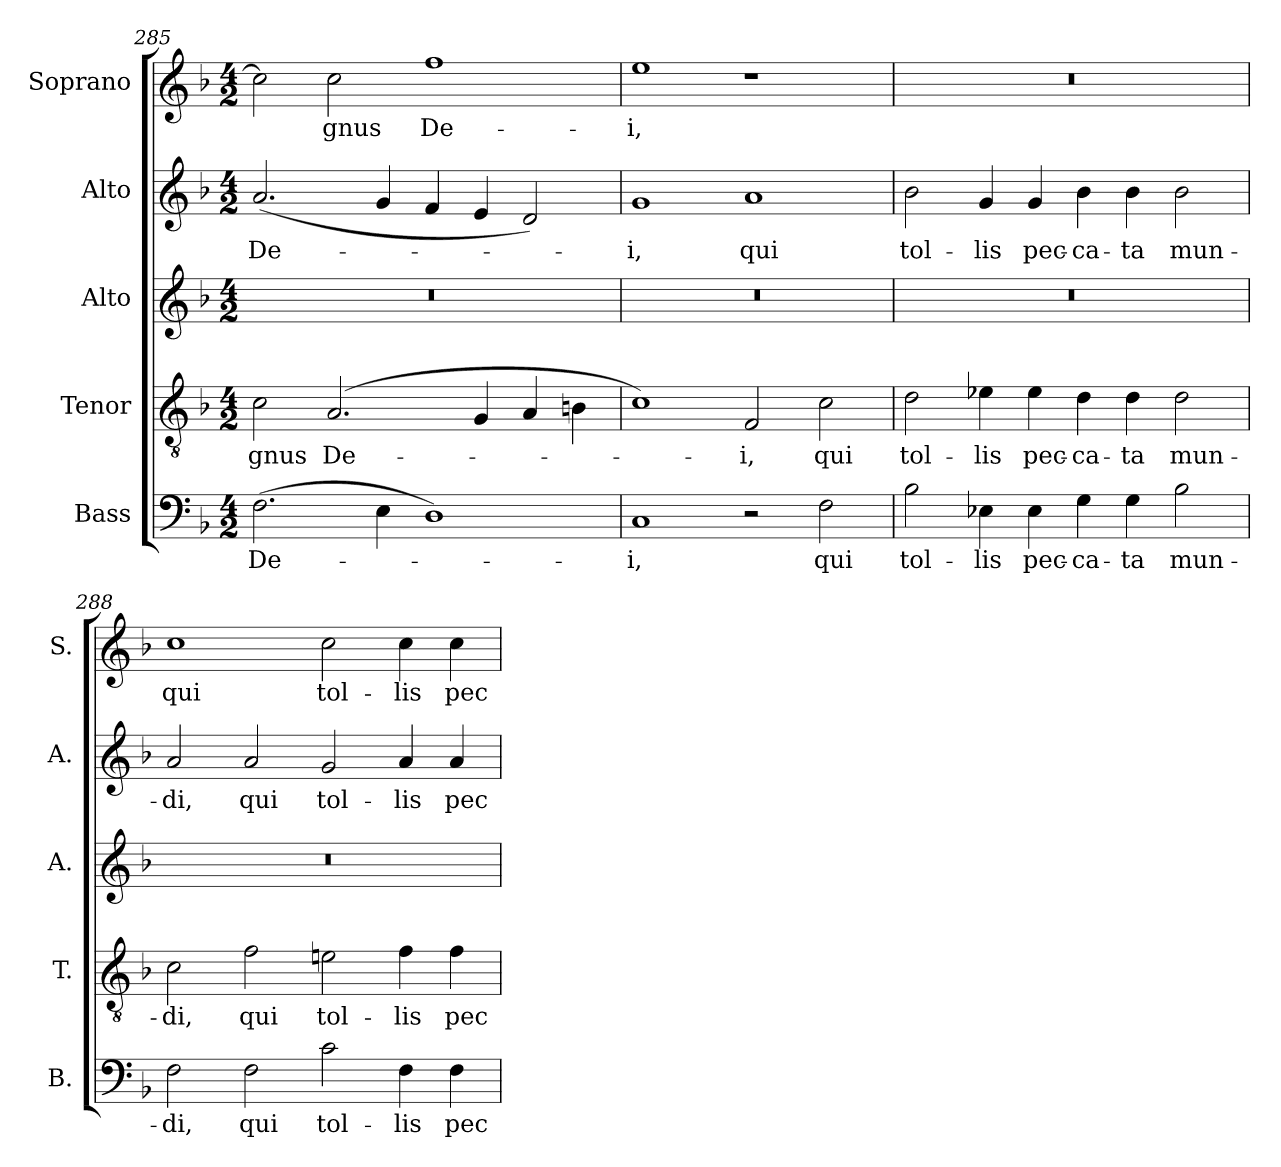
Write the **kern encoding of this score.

**kern	**text	**kern	**text	**kern	**kern	**text	**kern	**text
*part5	*part5	*part4	*part4	*part3	*part2	*part2	*part1	*part1
*staff5	*staff5	*staff4	*staff4	*staff3	*staff2	*staff2	*staff1	*staff1
*I"Bass	*	*I"Tenor	*	*I"Alto	*I"Alto	*	*I"Soprano	*
*I'B.	*	*I'T.	*	*I'A.	*I'A.	*	*I'S.	*
*clefF4	*	*clefGv2	*	*clefG2	*clefG2	*	*clefG2	*
*	*	*ITrd7c12	*	*	*	*	*	*
*k[b-]	*	*k[b-]	*	*k[b-]	*k[b-]	*	*k[b-]	*
*F:	*	*F:	*	*F:	*F:	*	*F:	*
*M4/2	*	*M4/2	*	*M4/2	*M4/2	*	*M4/2	*
=285	=285	=285	=285	=285	=285	=285	=285	=285
!	!LO:LY:b:color=#000000	!	!	!	!	!	!	!
!	!	!	!LO:LY:b:color=#000000	!LO:N:vis=1	!	!	!	!
!	!	!	!	!	!	!LO:LY:b:color=#000000	!	!
(2.Fi\	De-	2Ci\	-gnus	0r	(2.ai/	De-	2cci\]	.
!	!	!	!LO:LY:b:color=#000000	!	!	!	!	!
!	!	!	!	!	!	!	!	!LO:LY:b:color=#000000
.	.	(2.AAi/	De-	.	.	.	2cci\	-gnus
4Ei\	.	.	.	.	4gi/	.	.	.
!	!	!	!	!	!	!	!	!LO:LY:b:color=#000000
1Di)	.	.	.	.	4fi/	.	1ffi	De-
.	.	4GGi/	.	.	4ei/	.	.	.
.	.	4AAi/	.	.	2di/)	.	.	.
.	.	4BBni\	.	.	.	.	.	.
=286	=286	=286	=286	=286	=286	=286	=286	=286
!	!LO:LY:b:color=#000000	!	!	!LO:N:vis=1	!	!	!	!
!	!	!	!	!	!	!LO:LY:b:color=#000000	!	!
!	!	!	!	!	!	!	!	!LO:LY:b:color=#000000
1Ci	-i,	1Ci)	.	0r	1gi	-i,	1eei	-i,
!	!	!	!LO:LY:b:color=#000000	!	!	!	!	!
!	!	!	!	!	!	!LO:LY:b:color=#000000	!	!
2r	.	2FFi/	-i,	.	1ai	qui	1r	.
!	!LO:LY:b:color=#000000	!	!	!	!	!	!	!
!	!	!	!LO:LY:b:color=#000000	!	!	!	!	!
2Fi\	qui	2Ci\	qui	.	.	.	.	.
!!LO:LB:g=z
=287	=287	=287	=287	=287	=287	=287	=287	=287
!	!LO:LY:b:color=#000000	!	!	!	!	!	!	!
!	!	!	!LO:LY:b:color=#000000	!LO:N:vis=1	!	!	!	!
!	!	!	!	!	!	!LO:LY:b:color=#000000	!LO:N:vis=1	!
2B-i\	tol-	2Di\	tol-	0r	2b-i\	tol-	0r	.
!	!LO:LY:b:color=#000000	!	!	!	!	!	!	!
!	!	!	!LO:LY:b:color=#000000	!	!	!	!	!
!	!	!	!	!	!	!LO:LY:b:color=#000000	!	!
4E-Xi\	-lis	4E-Xi\	-lis	.	4gi/	-lis	.	.
!	!LO:LY:b:color=#000000	!	!	!	!	!	!	!
!	!	!	!LO:LY:b:color=#000000	!	!	!	!	!
!	!	!	!	!	!	!LO:LY:b:color=#000000	!	!
4E-i\	pec-	4E-i\	pec-	.	4gi/	pec-	.	.
!	!LO:LY:b:color=#000000	!	!	!	!	!	!	!
!	!	!	!LO:LY:b:color=#000000	!	!	!	!	!
!	!	!	!	!	!	!LO:LY:b:color=#000000	!	!
4Gi\	-ca-	4Di\	-ca-	.	4b-i\	-ca-	.	.
!	!LO:LY:b:color=#000000	!	!	!	!	!	!	!
!	!	!	!LO:LY:b:color=#000000	!	!	!	!	!
!	!	!	!	!	!	!LO:LY:b:color=#000000	!	!
4Gi\	-ta	4Di\	-ta	.	4b-i\	-ta	.	.
!	!LO:LY:b:color=#000000	!	!	!	!	!	!	!
!	!	!	!LO:LY:b:color=#000000	!	!	!	!	!
!	!	!	!	!	!	!LO:LY:b:color=#000000	!	!
2B-i\	mun-	2Di\	mun-	.	2b-i\	mun-	.	.
=288	=288	=288	=288	=288	=288	=288	=288	=288
!	!LO:LY:b:color=#000000	!	!	!	!	!	!	!
!	!	!	!LO:LY:b:color=#000000	!LO:N:vis=1	!	!	!	!
!	!	!	!	!	!	!LO:LY:b:color=#000000	!	!
!	!	!	!	!	!	!	!	!LO:LY:b:color=#000000
2Fi\	-di,	2Ci\	-di,	0r	2ai/	-di,	1cci	qui
!	!LO:LY:b:color=#000000	!	!	!	!	!	!	!
!	!	!	!LO:LY:b:color=#000000	!	!	!	!	!
!	!	!	!	!	!	!LO:LY:b:color=#000000	!	!
2Fi\	qui	2Fi\	qui	.	2ai/	qui	.	.
!	!LO:LY:b:color=#000000	!	!	!	!	!	!	!
!	!	!	!LO:LY:b:color=#000000	!	!	!	!	!
!	!	!	!	!	!	!LO:LY:b:color=#000000	!	!
!	!	!	!	!	!	!	!	!LO:LY:b:color=#000000
2ci\	tol-	2Eni\	tol-	.	2gi/	tol-	2cci\	tol-
!	!LO:LY:b:color=#000000	!	!	!	!	!	!	!
!	!	!	!LO:LY:b:color=#000000	!	!	!	!	!
!	!	!	!	!	!	!LO:LY:b:color=#000000	!	!
!	!	!	!	!	!	!	!	!LO:LY:b:color=#000000
4Fi\	-lis	4Fi\	-lis	.	4ai/	-lis	4cci\	-lis
!	!LO:LY:b:color=#000000	!	!	!	!	!	!	!
!	!	!	!LO:LY:b:color=#000000	!	!	!	!	!
!	!	!	!	!	!	!LO:LY:b:color=#000000	!	!
!	!	!	!	!	!	!	!	!LO:LY:b:color=#000000
4Fi\	pec-	4Fi\	pec-	.	4ai/	pec-	4cci\	pec-
=	=	=	=	=	=	=	=	=
*-	*-	*-	*-	*-	*-	*-	*-	*-
